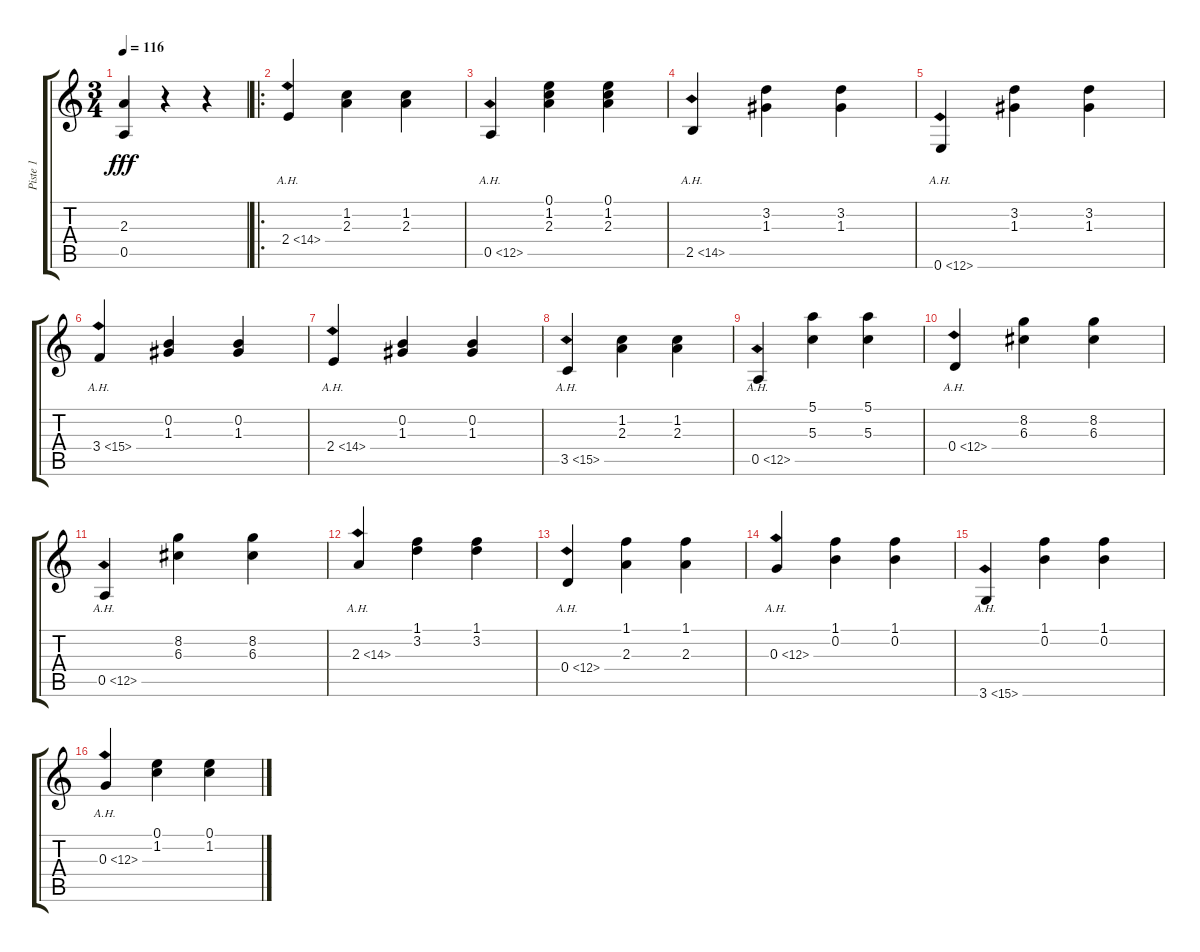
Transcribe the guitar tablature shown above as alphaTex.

\track ("Piste 1" "Piste 1") {instrument acousticguitarnylon}
\staff {score tabs}
\tuning (E4 B3 G3 D3 A2 E2) {hide}
\ts (3 4)
\tempo 116
\clef g2
\ks c
(2.3 0.5).4{dy fff} r.4 r.4 |
\ro
2.4{ah 12}.4 (1.2 2.3).4 (1.2 2.3).4 |
0.5{ah 12}.4 (0.1 1.2 2.3).4 (0.1 1.2 2.3).4 |
2.5{ah 12}.4 (3.2 1.3).4 (3.2 1.3).4 |
0.6{ah 12}.4 (3.2 1.3).4 (3.2 1.3).4 |
3.4{ah 12}.4 (0.2 1.3).4 (0.2 1.3).4 |
2.4{ah 12}.4 (0.2 1.3).4 (0.2 1.3).4 |
3.5{ah 12}.4 (1.2 2.3).4 (1.2 2.3).4 |
0.5{ah 12}.4 (5.1 5.3).4 (5.1 5.3).4 |
0.4{ah 12}.4 (8.2 6.3).4 (8.2 6.3).4 |
0.5{ah 12}.4 (8.2 6.3).4 (8.2 6.3).4 |
2.3{ah 12}.4 (1.1 3.2).4 (1.1 3.2).4 |
0.4{ah 12}.4 (1.1 2.3).4 (1.1 2.3).4 |
0.3{ah 12}.4 (1.1 0.2).4 (1.1 0.2).4 |
3.6{ah 12}.4 (1.1 0.2).4 (1.1 0.2).4 |
0.3{ah 12}.4 (0.1 1.2).4 (0.1 1.2).4
